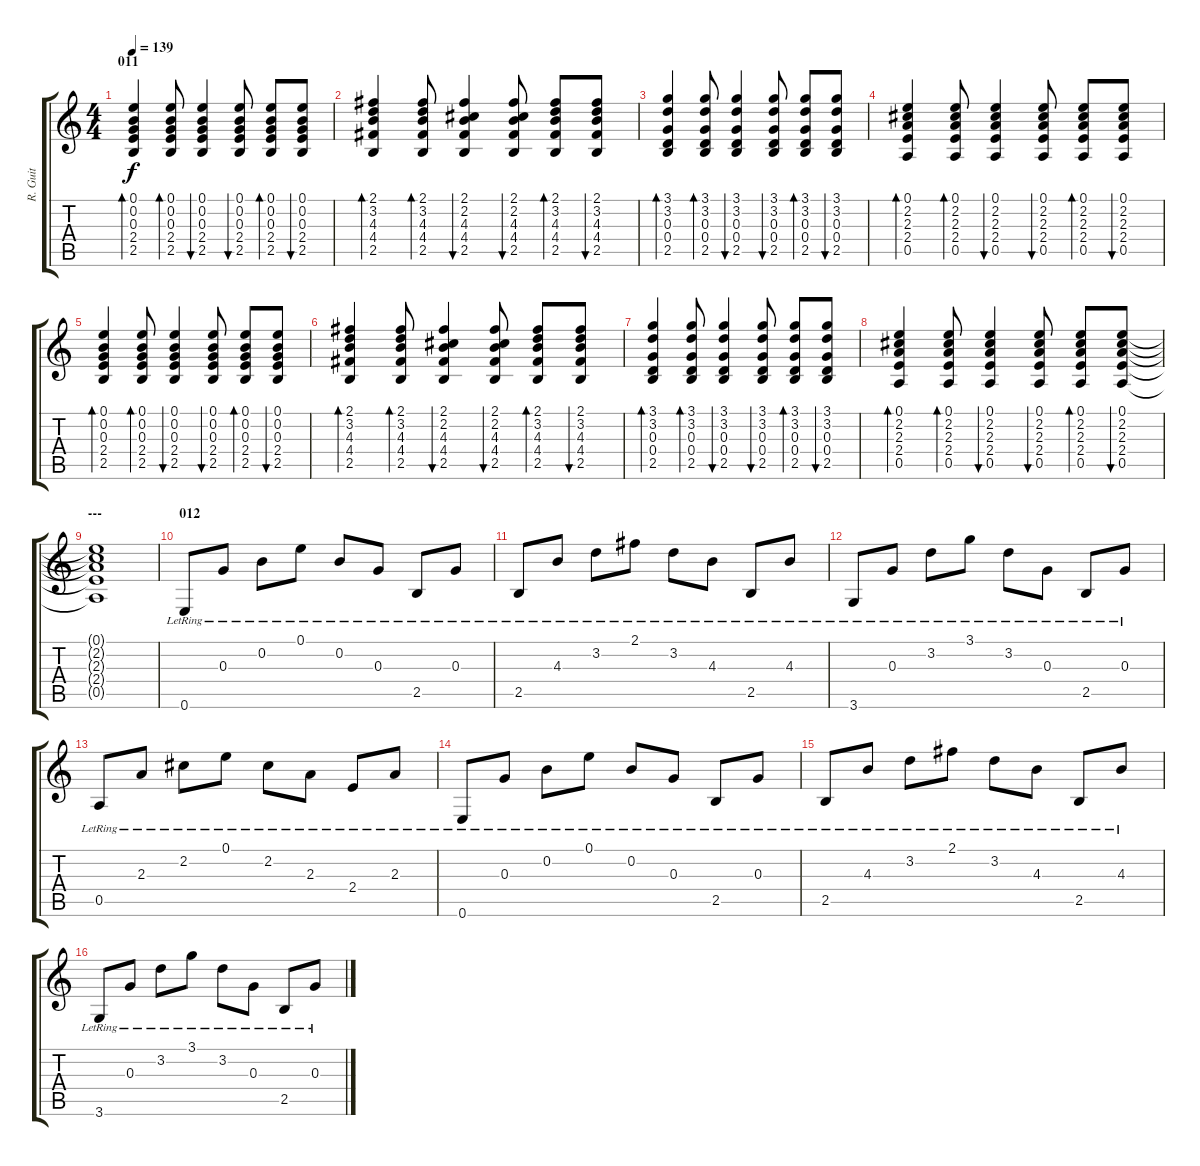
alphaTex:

\track ("R. Guit" "R. Guit") {instrument acousticguitarsteel}
\staff {score tabs}
\tuning (E4 B3 G3 D3 A2 E2) {hide}
\ts (4 4)
\section ("" "011")
\tempo 139
\clef g2
\ks c
(0.1 0.2 0.3 2.4 2.5).4{bd 60 dy f} (0.1 0.2 0.3 2.4 2.5).8{bd 60} (0.1 0.2 0.3 2.4 2.5).4{bu 60} (0.1 0.2 0.3 2.4 2.5).8{bu 60} (0.1 0.2 0.3 2.4 2.5).8{bd 60} (0.1 0.2 0.3 2.4 2.5).8{bu 60} |
(2.1 3.2 4.3 4.4 2.5).4{bd 60} (2.1 3.2 4.3 4.4 2.5).8{bd 60} (2.1 2.2 4.3 4.4 2.5).4{bu 60} (2.1 2.2 4.3 4.4 2.5).8{bu 60} (2.1 3.2 4.3 4.4 2.5).8{bd 60} (2.1 3.2 4.3 4.4 2.5).8{bu 60} |
(3.1 3.2 0.3 0.4 2.5).4{bd 60} (3.1 3.2 0.3 0.4 2.5).8{bd 60} (3.1 3.2 0.3 0.4 2.5).4{bu 60} (3.1 3.2 0.3 0.4 2.5).8{bu 60} (3.1 3.2 0.3 0.4 2.5).8{bd 60} (3.1 3.2 0.3 0.4 2.5).8{bu 60} |
(0.1 2.2 2.3 2.4 0.5).4{bd 60} (0.1 2.2 2.3 2.4 0.5).8{bd 60} (0.1 2.2 2.3 2.4 0.5).4{bu 60} (0.1 2.2 2.3 2.4 0.5).8{bu 60} (0.1 2.2 2.3 2.4 0.5).8{bd 60} (0.1 2.2 2.3 2.4 0.5).8{bu 60} |
(0.1 0.2 0.3 2.4 2.5).4{bd 60} (0.1 0.2 0.3 2.4 2.5).8{bd 60} (0.1 0.2 0.3 2.4 2.5).4{bu 60} (0.1 0.2 0.3 2.4 2.5).8{bu 60} (0.1 0.2 0.3 2.4 2.5).8{bd 60} (0.1 0.2 0.3 2.4 2.5).8{bu 60} |
(2.1 3.2 4.3 4.4 2.5).4{bd 60} (2.1 3.2 4.3 4.4 2.5).8{bd 60} (2.1 2.2 4.3 4.4 2.5).4{bu 60} (2.1 2.2 4.3 4.4 2.5).8{bu 60} (2.1 3.2 4.3 4.4 2.5).8{bd 60} (2.1 3.2 4.3 4.4 2.5).8{bu 60} |
(3.1 3.2 0.3 0.4 2.5).4{bd 60} (3.1 3.2 0.3 0.4 2.5).8{bd 60} (3.1 3.2 0.3 0.4 2.5).4{bu 60} (3.1 3.2 0.3 0.4 2.5).8{bu 60} (3.1 3.2 0.3 0.4 2.5).8{bd 60} (3.1 3.2 0.3 0.4 2.5).8{bu 60} |
(0.1 2.2 2.3 2.4 0.5).4{bd 60} (0.1 2.2 2.3 2.4 0.5).8{bd 60} (0.1 2.2 2.3 2.4 0.5).4{bu 60} (0.1 2.2 2.3 2.4 0.5).8{bu 60} (0.1 2.2 2.3 2.4 0.5).8{bd 60} (0.1 2.2 2.3 2.4 0.5).8{bu 60} |
\section ("" "---")
(0.1{t} 2.2{t} 2.3{t} 2.4{t} 0.5{t}).1 |
\section ("" "012")
0.6{lr}.8 0.3{lr}.8 0.2{lr}.8 0.1{lr}.8 0.2{lr}.8 0.3{lr}.8 2.5{lr}.8 0.3{lr}.8 |
2.5{lr}.8 4.3{lr}.8 3.2{lr}.8 2.1{lr}.8 3.2{lr}.8 4.3{lr}.8 2.5{lr}.8 4.3{lr}.8 |
3.6{lr}.8 0.3{lr}.8 3.2{lr}.8 3.1{lr}.8 3.2{lr}.8 0.3{lr}.8 2.5{lr}.8 0.3{lr}.8 |
0.5{lr}.8 2.3{lr}.8 2.2{lr}.8 0.1{lr}.8 2.2{lr}.8 2.3{lr}.8 2.4{lr}.8 2.3{lr}.8 |
0.6{lr}.8 0.3{lr}.8 0.2{lr}.8 0.1{lr}.8 0.2{lr}.8 0.3{lr}.8 2.5{lr}.8 0.3{lr}.8 |
2.5{lr}.8 4.3{lr}.8 3.2{lr}.8 2.1{lr}.8 3.2{lr}.8 4.3{lr}.8 2.5{lr}.8 4.3{lr}.8 |
3.6{lr}.8 0.3{lr}.8 3.2{lr}.8 3.1{lr}.8 3.2{lr}.8 0.3{lr}.8 2.5{lr}.8 0.3{lr}.8
